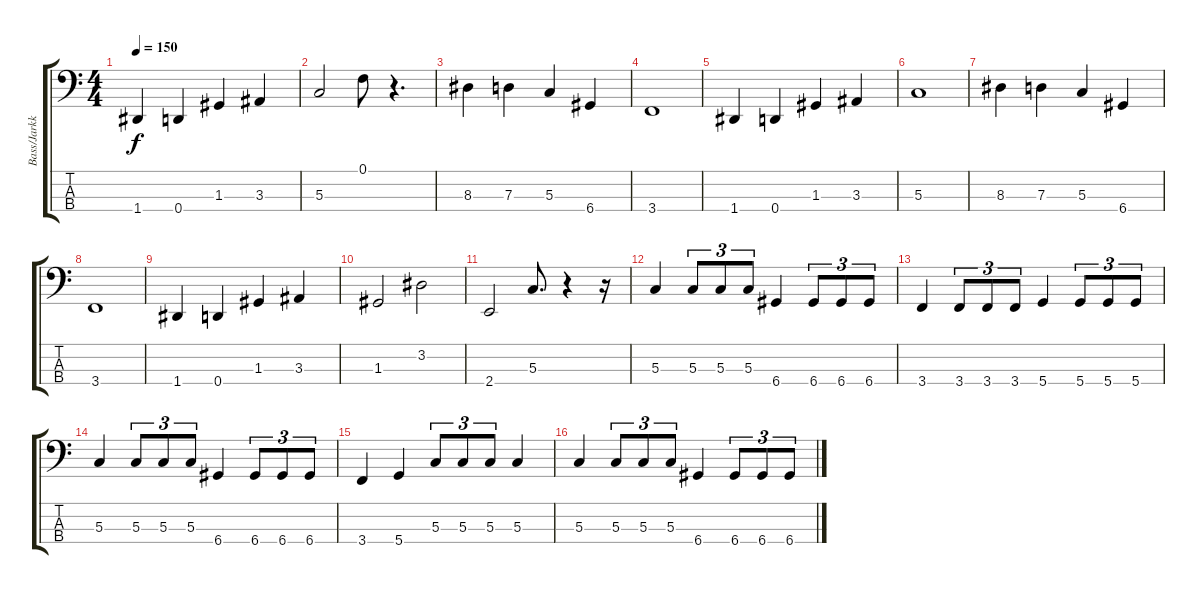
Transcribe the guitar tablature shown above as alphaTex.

\track ("Bass/Jarkko" "Bass/Jarkk") {instrument electricbassfinger}
\staff {score tabs}
\tuning (F2 C2 G1 D1) {hide}
\ts (4 4)
\tempo 150
\clef f4
\ks c
1.4.4{dy f} 0.4.4 1.3.4 3.3.4 |
5.3.2 0.1.8 r.4{d} |
8.3.4 7.3.4 5.3.4 6.4.4 |
3.4.1 |
1.4.4 0.4.4 1.3.4 3.3.4 |
5.3.1 |
8.3.4 7.3.4 5.3.4 6.4.4 |
3.4.1 |
1.4.4 0.4.4 1.3.4 3.3.4 |
1.3.2 3.2.2 |
2.4.2 5.3.8{d} r.4 r.16 |
5.3.4 5.3.8{tu (3 2)} 5.3.8{tu (3 2)} 5.3.8{tu (3 2)} 6.4.4 6.4.8{tu (3 2)} 6.4.8{tu (3 2)} 6.4.8{tu (3 2)} |
3.4.4 3.4.8{tu (3 2)} 3.4.8{tu (3 2)} 3.4.8{tu (3 2)} 5.4.4 5.4.8{tu (3 2)} 5.4.8{tu (3 2)} 5.4.8{tu (3 2)} |
5.3.4 5.3.8{tu (3 2)} 5.3.8{tu (3 2)} 5.3.8{tu (3 2)} 6.4.4 6.4.8{tu (3 2)} 6.4.8{tu (3 2)} 6.4.8{tu (3 2)} |
3.4.4 5.4.4 5.3.8{tu (3 2)} 5.3.8{tu (3 2)} 5.3.8{tu (3 2)} 5.3.4 |
5.3.4 5.3.8{tu (3 2)} 5.3.8{tu (3 2)} 5.3.8{tu (3 2)} 6.4.4 6.4.8{tu (3 2)} 6.4.8{tu (3 2)} 6.4.8{tu (3 2)}
